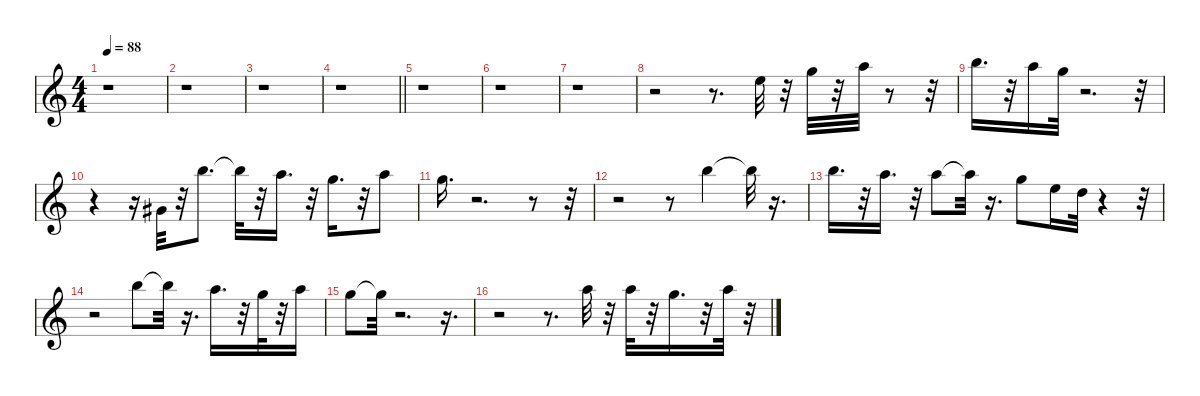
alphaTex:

\defaultSystemsLayout 4
\hideDynamics
\bracketExtendMode nobrackets
\singleTrackTrackNamePolicy hidden
\multiTrackTrackNamePolicy hidden
\firstSystemTrackNameMode fullname
\firstSystemTrackNameOrientation horizontal
\otherSystemsTrackNameOrientation horizontal
\track ("Percy" "fx.synth.") {instrument fx8scifi}
\staff {score}
\tuning (E4 B3 G3 D3 A2 E2)
\ts (4 4)
\tempo 88
\clef g2
\ks c
r.1{dy mf instrument fx8scifi beam Down} |
r.1{beam Down} |
r.1{beam Down} |
\barLineRight lightlight
r.1{beam Down} |
r.1{beam Down} |
r.1{beam Down} |
r.1{beam Down} |
r.2{beam Down} r.8{d beam Down} 17.2.32{beam Down} r.32{beam Down} 15.1.32{beam Down} r.32{beam Down} 17.1.32{beam Down} r.8{beam Down} r.32{beam Down} |
19.1.16{d beam Down} r.32{beam Down} 17.1.16{beam Down} 15.1.32{beam Down} r.2{d beam Down} r.32{beam Down} |
r.4{beam Down} r.16{beam Down} 13.3{acc #}.32{beam Down} r.32{beam Down} 19.1.8{d beam Down} 19.1{t}.32{dy f beam Down} r.32{beam Down} 17.1.16{d dy mf beam Down} r.32{beam Down} 15.1.16{d beam Down} r.32{beam Down} 17.1.8{beam Down} |
15.1.16{d beam Down} r.2{d beam Down} r.8{beam Down} r.32{beam Down} |
r.2{beam Down} r.8{beam Down} 19.1.4{beam Down} 19.1{t}.32{dy f beam Down} r.16{d beam Down} |
19.1.16{d dy mf beam Down} r.32{beam Down} 17.1.16{d beam Down} r.32{beam Down} 17.1.8{beam Down} 17.1{t}.32{dy f beam Down} r.16{d beam Down} 15.1.8{dy mf beam Down} 17.2.16{beam Down} 15.2.32{beam Down} r.4{beam Down} r.32{beam Down} |
r.2{beam Down} 19.1.8{beam Down} 19.1{t}.32{dy f beam Down} r.16{d beam Down} 17.1.16{d dy mf beam Down} r.32{beam Down} 15.1.32{beam Down} r.32{beam Down} 17.1.16{beam Down} |
15.1.8{beam Down} 15.1{t}.32{dy f beam Down} r.2{d beam Down} r.16{d beam Down} |
r.2{beam Down} r.8{d beam Down} 17.1.32{dy mf beam Down} r.32{beam Down} 17.1.32{beam Down} r.32{beam Down} 15.1.16{d beam Down} r.32{beam Down} 17.1.32{beam Down} r.32{beam Down}
